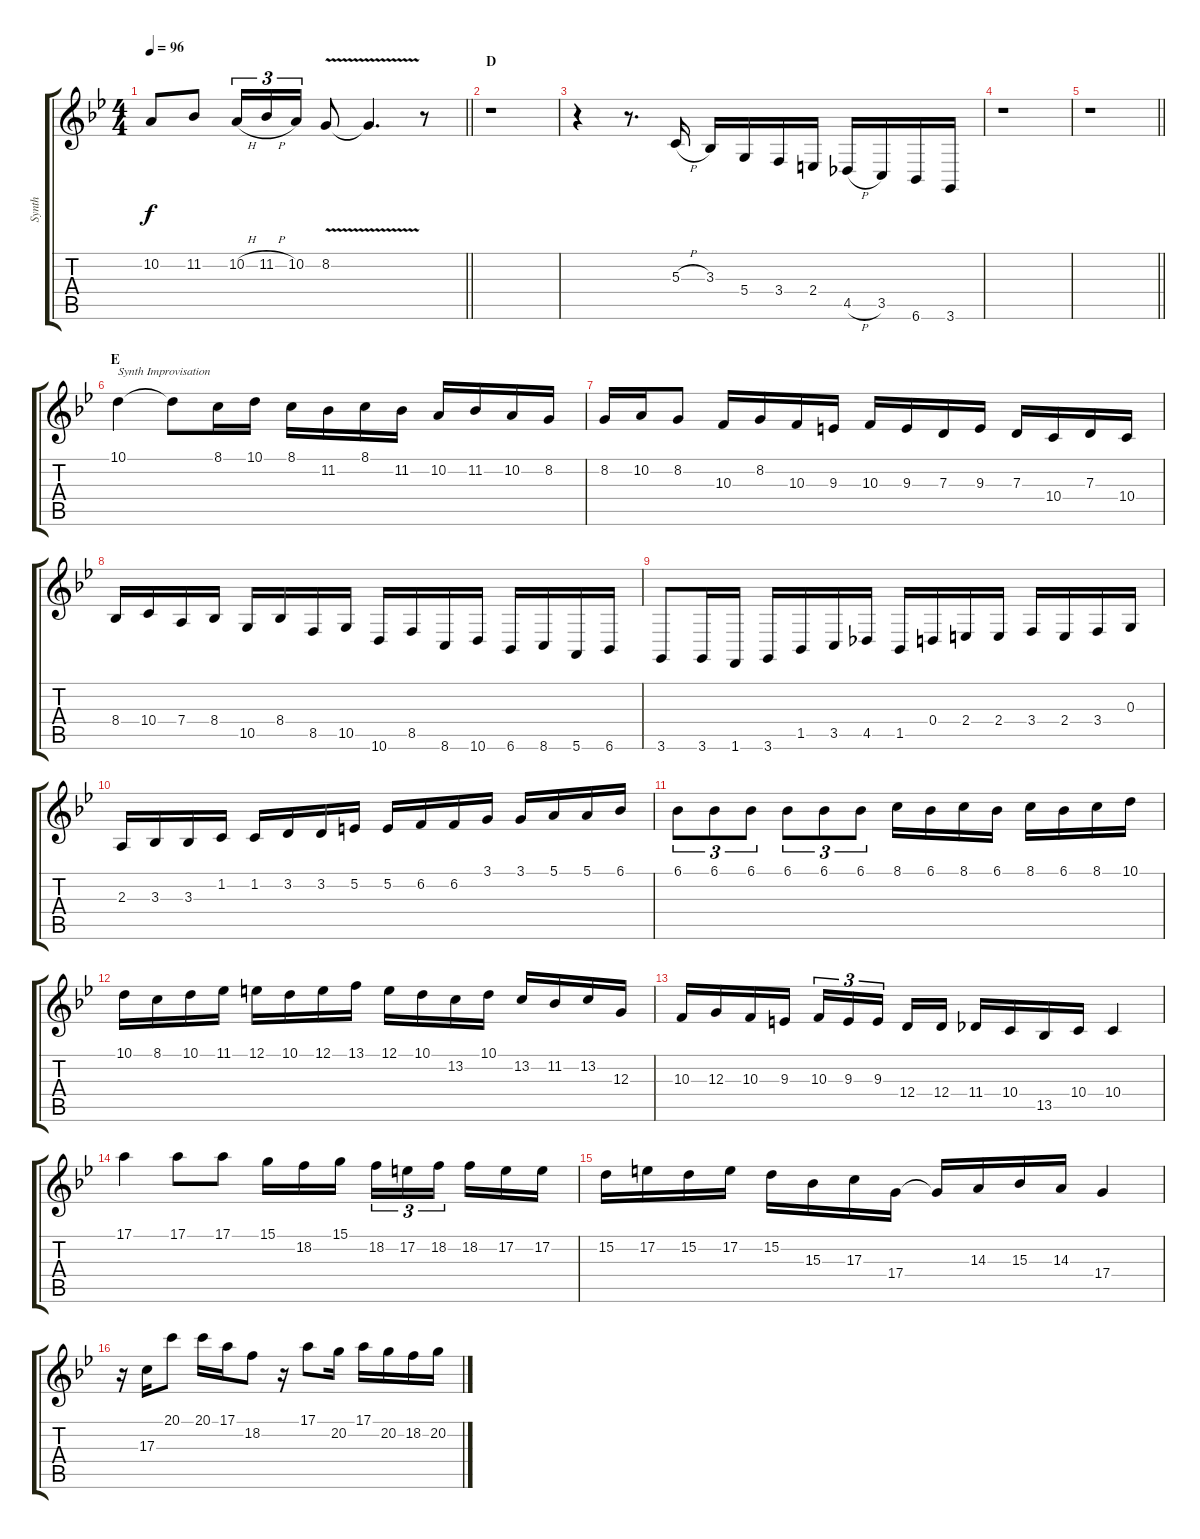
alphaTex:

\track ("Synth" "Synth") {instrument lead2sawtooth}
\staff {score tabs}
\tuning (E4 B3 G3 D3 A2 E2) {hide}
\ts (4 4)
\tempo 96
\clef g2
\barLineRight lightlight
\ks gminor
10.2.8{dy f} 11.2.8 10.2{h}.16{tu (3 2)} 11.2{h}.16{tu (3 2)} 10.2.16{tu (3 2)} 8.2{v}.8 8.2{t}.4{d} r.8 |
\section ("" "D")
r.1 |
r.4 r.8{d} 5.3{h}.16 3.3.16 5.4.16 3.4.16 2.4.16 4.5{h}.16 3.5.16 6.6.16 3.6.16 |
r.1 |
\barLineRight lightlight
r.1 |
\section ("" "E")
10.1.4{txt "Synth Improvisation"} 10.1{t}.8 8.1.16 10.1.16 8.1.16 11.2.16 8.1.16 11.2.16 10.2.16 11.2.16 10.2.16 8.2.16 |
8.2.16 10.2.16 8.2.8 10.3.16 8.2.16 10.3.16 9.3.16 10.3.16 9.3.16 7.3.16 9.3.16 7.3.16 10.4.16 7.3.16 10.4.16 |
8.4.16 10.4.16 7.4.16 8.4.16 10.5.16 8.4.16 8.5.16 10.5.16 10.6.16 8.5.16 8.6.16 10.6.16 6.6.16 8.6.16 5.6.16 6.6.16 |
3.6.8 3.6.16 1.6.16 3.6.16 1.5.16 3.5.16 4.5.16 1.5.16 0.4.16 2.4.16 2.4.16 3.4.16 2.4.16 3.4.16 0.3.16 |
2.3.16 3.3.16 3.3.16 1.2.16 1.2.16 3.2.16 3.2.16 5.2.16 5.2.16 6.2.16 6.2.16 3.1.16 3.1.16 5.1.16 5.1.16 6.1.16 |
6.1.8{tu (3 2)} 6.1.8{tu (3 2)} 6.1.8{tu (3 2)} 6.1.8{tu (3 2)} 6.1.8{tu (3 2)} 6.1.8{tu (3 2)} 8.1.16 6.1.16 8.1.16 6.1.16 8.1.16 6.1.16 8.1.16 10.1.16 |
10.1.16 8.1.16 10.1.16 11.1.16 12.1.16 10.1.16 12.1.16 13.1.16 12.1.16 10.1.16 13.2.16 10.1.16 13.2.16 11.2.16 13.2.16 12.3.16 |
10.3.16 12.3.16 10.3.16 9.3.16 10.3.16{tu (3 2)} 9.3.16{tu (3 2)} 9.3.16{tu (3 2) beam splitsecondary} 12.4.16 12.4.16 11.4.16 10.4.16 13.5.16 10.4.16 10.4.4 |
17.1.4 17.1.8 17.1.8 15.1.16 18.2.16 15.1.16{beam splitsecondary} 18.2.16{tu (3 2)} 17.2.16{tu (3 2)} 18.2.16{tu (3 2) beam splitsecondary} 18.2.16 17.2.16 17.2.16 |
15.2.16 17.2.16 15.2.16 17.2.16 15.2.16 15.3.16 17.3.16 17.4.16 17.4{t}.16 14.3.16 15.3.16 14.3.16 17.4.4 |
r.16 17.3.16 20.1.8 20.1.16 17.1.16 18.2.8 r.16 17.1.8 20.2.16 17.1.16 20.2.16 18.2.16 20.2.16
